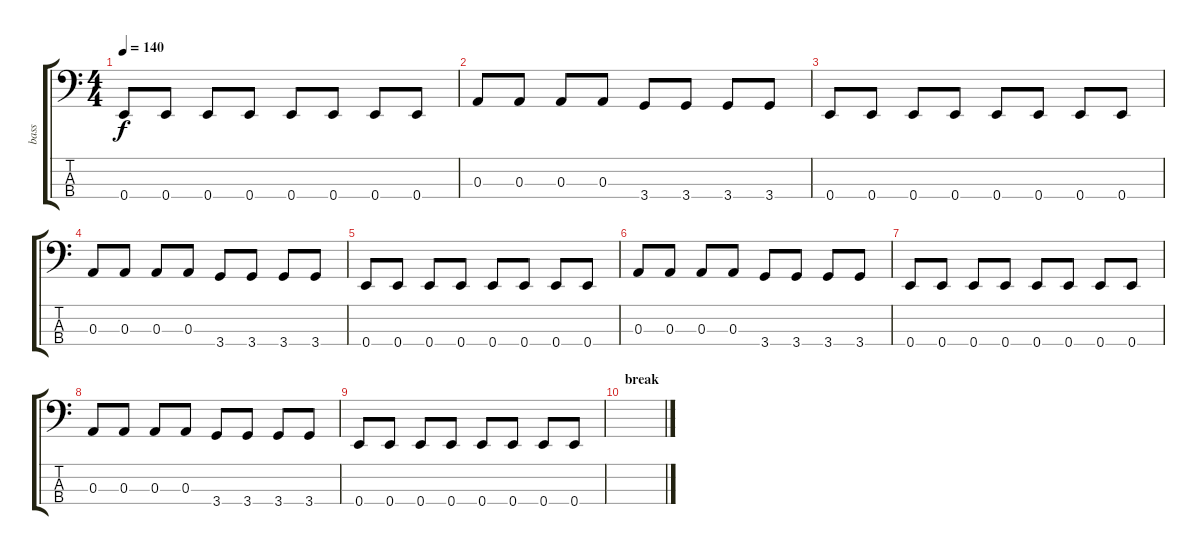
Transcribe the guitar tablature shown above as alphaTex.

\track ("bass" "bass") {instrument electricbassfinger}
\staff {score tabs}
\tuning (G2 D2 A1 E1) {hide}
\ts (4 4)
\tempo 140
\clef f4
\ks c
0.4.8{dy f} 0.4.8 0.4.8 0.4.8 0.4.8 0.4.8 0.4.8 0.4.8 |
0.3.8 0.3.8 0.3.8 0.3.8 3.4.8 3.4.8 3.4.8 3.4.8 |
0.4.8 0.4.8 0.4.8 0.4.8 0.4.8 0.4.8 0.4.8 0.4.8 |
0.3.8 0.3.8 0.3.8 0.3.8 3.4.8 3.4.8 3.4.8 3.4.8 |
0.4.8 0.4.8 0.4.8 0.4.8 0.4.8 0.4.8 0.4.8 0.4.8 |
0.3.8 0.3.8 0.3.8 0.3.8 3.4.8 3.4.8 3.4.8 3.4.8 |
0.4.8 0.4.8 0.4.8 0.4.8 0.4.8 0.4.8 0.4.8 0.4.8 |
0.3.8 0.3.8 0.3.8 0.3.8 3.4.8 3.4.8 3.4.8 3.4.8 |
0.4.8 0.4.8 0.4.8 0.4.8 0.4.8 0.4.8 0.4.8 0.4.8 |
\section ("" "break")
